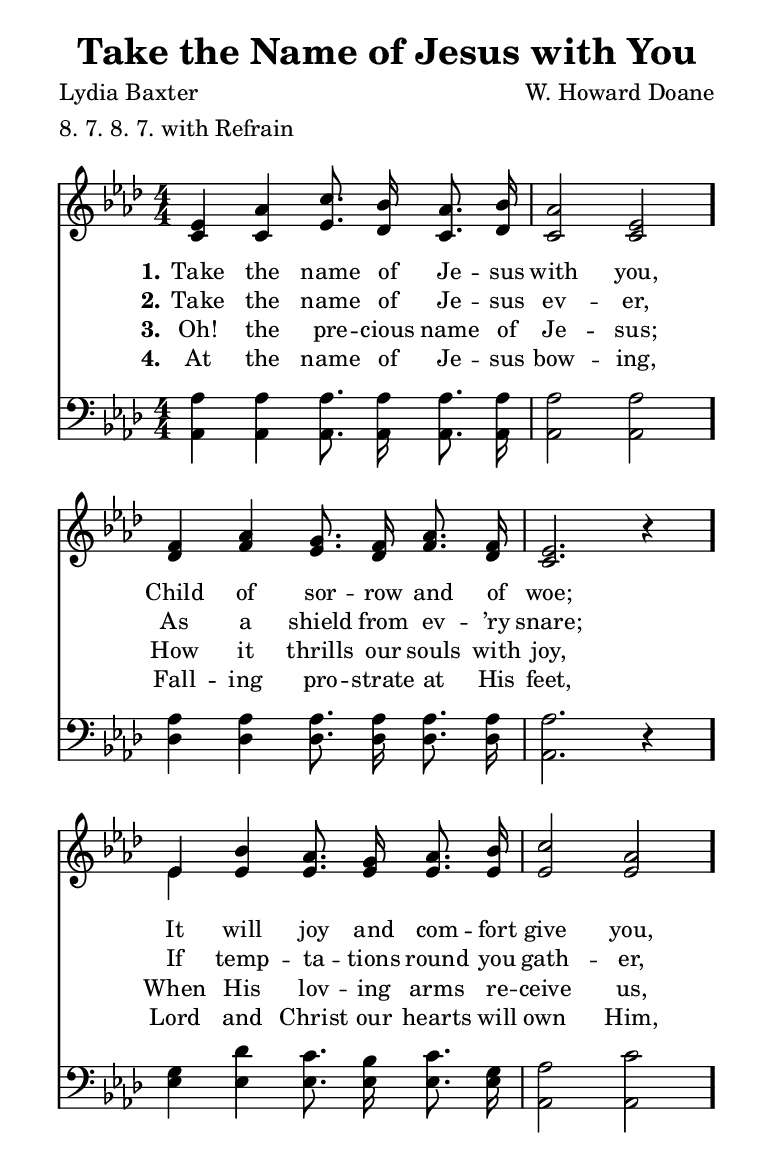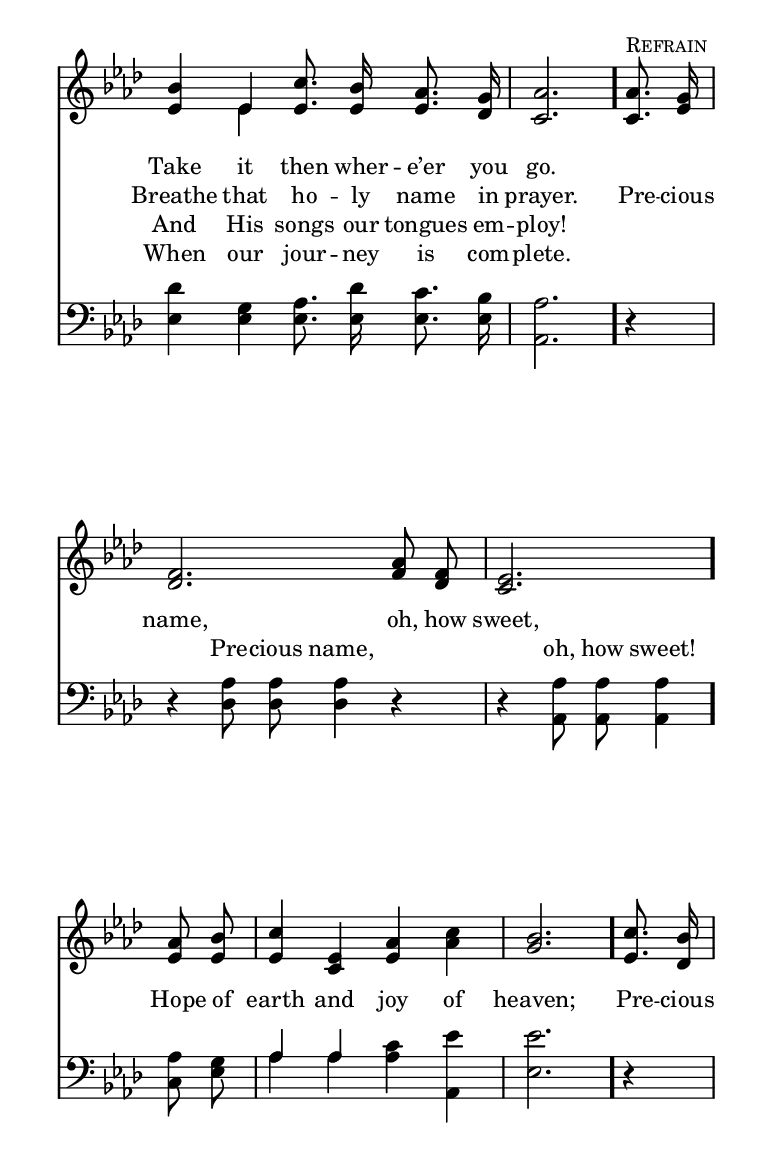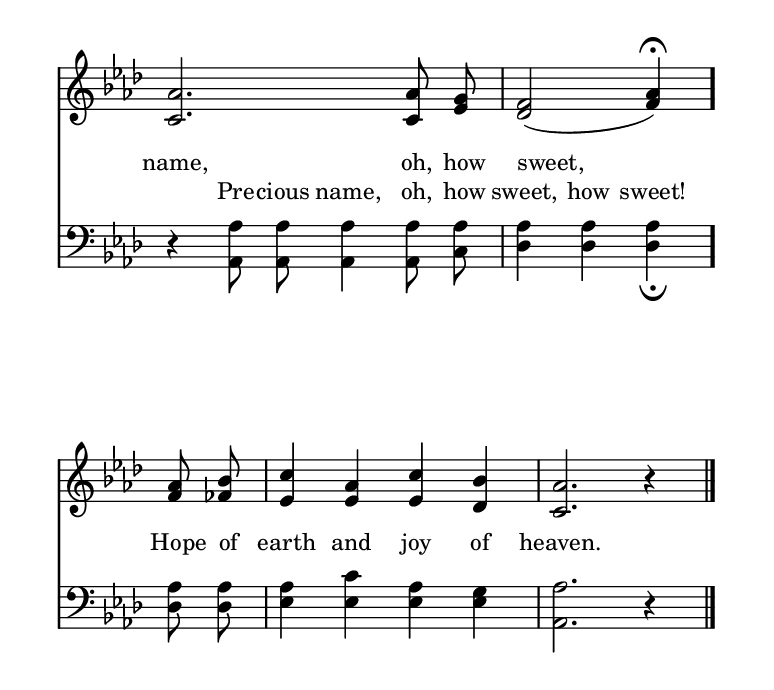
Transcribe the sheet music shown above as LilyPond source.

\include "common/global.ily"
\paper {
  \include "common/paper.ily"
}

\header{
  hymnnumber = "194"
  title = "Take the Name of Jesus with You"
  tunename = ""
  meter = "8. 7. 8. 7. with Refrain"
  poet = "Lydia Baxter" % see https://hymnary.org/text/take_the_name_of_jesus_with_you_child_of
  composer = "W. Howard Doane" % see https://hymnary.org/text/take_the_name_of_jesus_with_you_child_of
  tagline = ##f
}

ta = { \tempo 4=80 }
tb = { \tempo 4=40 }

global = {
  \include "common/overrides.ily"
  \override Staff.TimeSignature.style = #'numbered % original has `c`
  \time 4/4
  \override Score.MetronomeMark.transparent = ##t % hide all fermata changes too
  \ta
  \key aes \major
  \autoBeamOff
}

patternA = { c4 c c8. c16 c8. c16 | c2 c }
patternB = { c4 c c8. c16 c8. c16 | c2. }

notesSoprano = {
\global
\relative c' {

  ees4 aes c8. bes16 aes8. bes16 | aes2 ees
  \changePitch \patternB { f aes g f aes f | ees } r4
  \changePitch \patternA { ees bes' aes g aes bes | c aes }
  \changePitch \patternB { bes ees, c' bes aes g | aes }

  << s^\markup { \small \caps "Refrain" }
  { aes8. g16 | f2. aes8 f | ees2. } >>
  aes8 bes | c4 ees, aes c | bes2.
  c8. bes16 | aes2. aes8 g | f2( \tb aes4) \fermata \ta
  aes8 bes | c4 aes c bes | aes2. r4

  \bar "|."

}
}

notesAlto = {
\global
\relative e' {

  \changePitch \patternA { c c ees des c des | c c }
  \changePitch \patternB { des f ees des f des | c } r4
  \changePitch \patternA { ees ees ees ees ees ees | ees ees }
  \changePitch \patternB { ees ees ees ees ees des | c }

  c8. ees16 | des2. f8 des | c2.
  ees8 ees | ees4 c ees aes | g2.
  ees8. des16 | c2. c8 ees | des2( f4)
  f8 fes | ees4 ees ees des | c2. r4

}
}

notesTenor = {
\global
\relative a {

  \changePitch \patternA { aes aes aes aes aes aes | aes aes }
  \changePitch \patternB { aes aes aes aes aes aes | aes } r4
  \changePitch \patternA { g des' c bes c g | aes c }
  \changePitch \patternB { des g, aes des c bes | aes }

  r4 | r4 aes8 aes aes4 r4 | r4 aes8 aes aes4
  aes8 g | aes4 aes c ees | ees2.
  r4 | r4 aes,8 aes aes4 aes8 aes | aes4 aes aes
  aes8 aes | aes4 c aes g | aes2. r4

}
}

notesBass = {
\global
\relative f, {

  \changePitch \patternA { aes aes aes aes aes aes | aes aes }
  \changePitch \patternB { des des des des des des | aes } r4
  \changePitch \patternA { ees' ees ees ees ees ees | aes, aes }
  \changePitch \patternB { ees' ees ees ees ees ees | aes, }

  r4 | r4 des8 des des4 r4 | r4 aes8 aes aes4
  c8 ees | aes4 aes aes aes, | ees'2.
  r4 | r4 aes,8 aes aes4 aes8 c | des4 des des_\fermata
  des8 des | ees4 ees ees ees | aes,2. r4

}
}

Refrain = \lyricmode {

Pre -- cious name, oh, how sweet, \bar "."
Hope of earth and joy of heaven; \bar "."
Pre -- cious name, oh, how sweet, \bar "."
Hope of earth and joy of heaven. \bar "."

}

wordsA = \lyricmode {
\set stanza = "1."

Take the name of Je -- sus with you, \bar "."
Child of sor -- row and of woe; \bar "."
It will joy and com -- fort give you, \bar "."
Take it then wher -- e’er you go. \bar "."

}

wordsB = \lyricmode {
\set stanza = "2."

Take the name of Je -- sus ev -- er,
As a shield from ev -- ’ry snare;
If temp -- ta -- tions round you gath -- er,
Breathe that ho -- ly name in prayer.

\Refrain

}

wordsC = \lyricmode {
\set stanza = "3."

Oh! the pre -- cious name of Je -- sus;
How it thrills our souls with joy,
When His lov -- ing arms re -- ceive us,
And His songs our tongues em -- ploy!

}

wordsD = \lyricmode {
\set stanza = "4."

At the name of Je -- sus bow -- ing,
Fall -- ing pro -- strate at His feet,
Lord and Christ our hearts will own Him,
When our jour -- ney is com -- plete.

}

underWords = \lyricmode {

{ \repeat unfold 30 \skip 4 }
Pre -- cious name, oh, how sweet!
{ \repeat unfold 7 \skip 4 }
Pre -- cious name, oh, how sweet, how sweet!

}

\score {
  \context ChoirStaff <<
    \context Staff = upper <<
      \set Staff.autoBeaming = ##f
      \set ChoirStaff.systemStartDelimiter = #'SystemStartBar
      \set ChoirStaff.printPartCombineTexts = ##f
      \partcombine #'(2 . 11) \notesSoprano \notesAlto
      \context NullVoice = sopranos { \voiceOne << \notesSoprano >> }
      \context Lyrics = one   \lyricsto sopranos \wordsA
      \context Lyrics = two   \lyricsto sopranos \wordsB
      \context Lyrics = three \lyricsto sopranos \wordsC
      \context Lyrics = four  \lyricsto sopranos \wordsD
    >>
    \context Staff = men <<
      \set Staff.autoBeaming = ##f
      \clef bass
      \set ChoirStaff.printPartCombineTexts = ##f
      \partcombine #'(2 . 11) \notesTenor \notesBass
      \context NullVoice = tenors { \voiceOne << \notesTenor >> }
    >>
    \context Lyrics = three \lyricsto tenors \underWords
  >>
  \layout {
    \include "common/layout.ily"
  }
  #(cond ((ly:get-option 'eog-midi-permitted) #{ \midi{
    \include "common/midi.ily"
  } #}))
}

\version "2.19.49"  % necessary for upgrading to future LilyPond versions.

% vi:set et ts=2 sw=2 ai nocindent syntax=lilypond:
